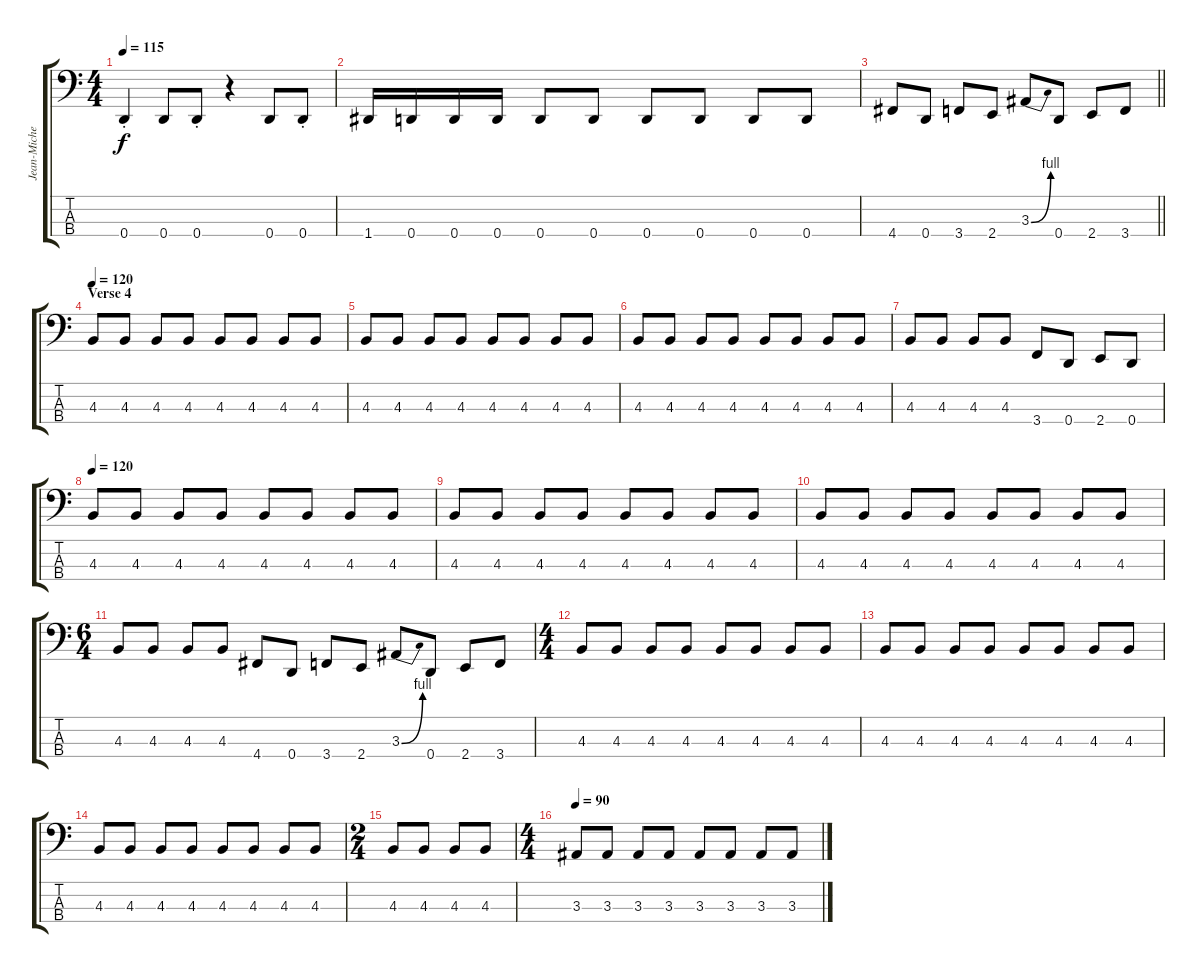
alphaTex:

\track ("Jean-Michel Labadie" "Jean-Miche") {instrument electricbassfinger}
\staff {score tabs}
\tuning (F2 C2 G1 D1) {hide}
\ts (4 4)
\tempo 115
\clef f4
\ks c
0.4{st}.4{dy f} 0.4.8 0.4{st}.8 r.4 0.4.8 0.4{st}.8 |
1.4.16 0.4.16 0.4.16 0.4.16 0.4.8 0.4.8 0.4.8 0.4.8 0.4.8 0.4.8 |
\barLineRight lightlight
4.4.8 0.4.8 3.4.8 2.4.8 3.3{be (bend 0 0 60 4)}.8 0.4.8 2.4.8 3.4.8 |
\section ("" "Verse 4")
\tempo 120
4.3.8 4.3.8 4.3.8 4.3.8 4.3.8 4.3.8 4.3.8 4.3.8 |
4.3.8 4.3.8 4.3.8 4.3.8 4.3.8 4.3.8 4.3.8 4.3.8 |
4.3.8 4.3.8 4.3.8 4.3.8 4.3.8 4.3.8 4.3.8 4.3.8 |
4.3.8 4.3.8 4.3.8 4.3.8 3.4.8 0.4.8 2.4.8 0.4.8 |
\tempo 120
4.3.8 4.3.8 4.3.8 4.3.8 4.3.8 4.3.8 4.3.8 4.3.8 |
4.3.8 4.3.8 4.3.8 4.3.8 4.3.8 4.3.8 4.3.8 4.3.8 |
4.3.8 4.3.8 4.3.8 4.3.8 4.3.8 4.3.8 4.3.8 4.3.8 |
\ts (6 4)
4.3.8 4.3.8 4.3.8 4.3.8 4.4.8 0.4.8 3.4.8 2.4.8 3.3{be (bend 0 0 60 4)}.8 0.4.8 2.4.8 3.4.8 |
\ts (4 4)
4.3.8 4.3.8 4.3.8 4.3.8 4.3.8 4.3.8 4.3.8 4.3.8 |
4.3.8 4.3.8 4.3.8 4.3.8 4.3.8 4.3.8 4.3.8 4.3.8 |
4.3.8 4.3.8 4.3.8 4.3.8 4.3.8 4.3.8 4.3.8 4.3.8 |
\ts (2 4)
4.3.8 4.3.8 4.3.8 4.3.8 |
\ts (4 4)
\tempo 90
3.3.8 3.3.8 3.3.8 3.3.8 3.3.8 3.3.8 3.3.8 3.3.8
